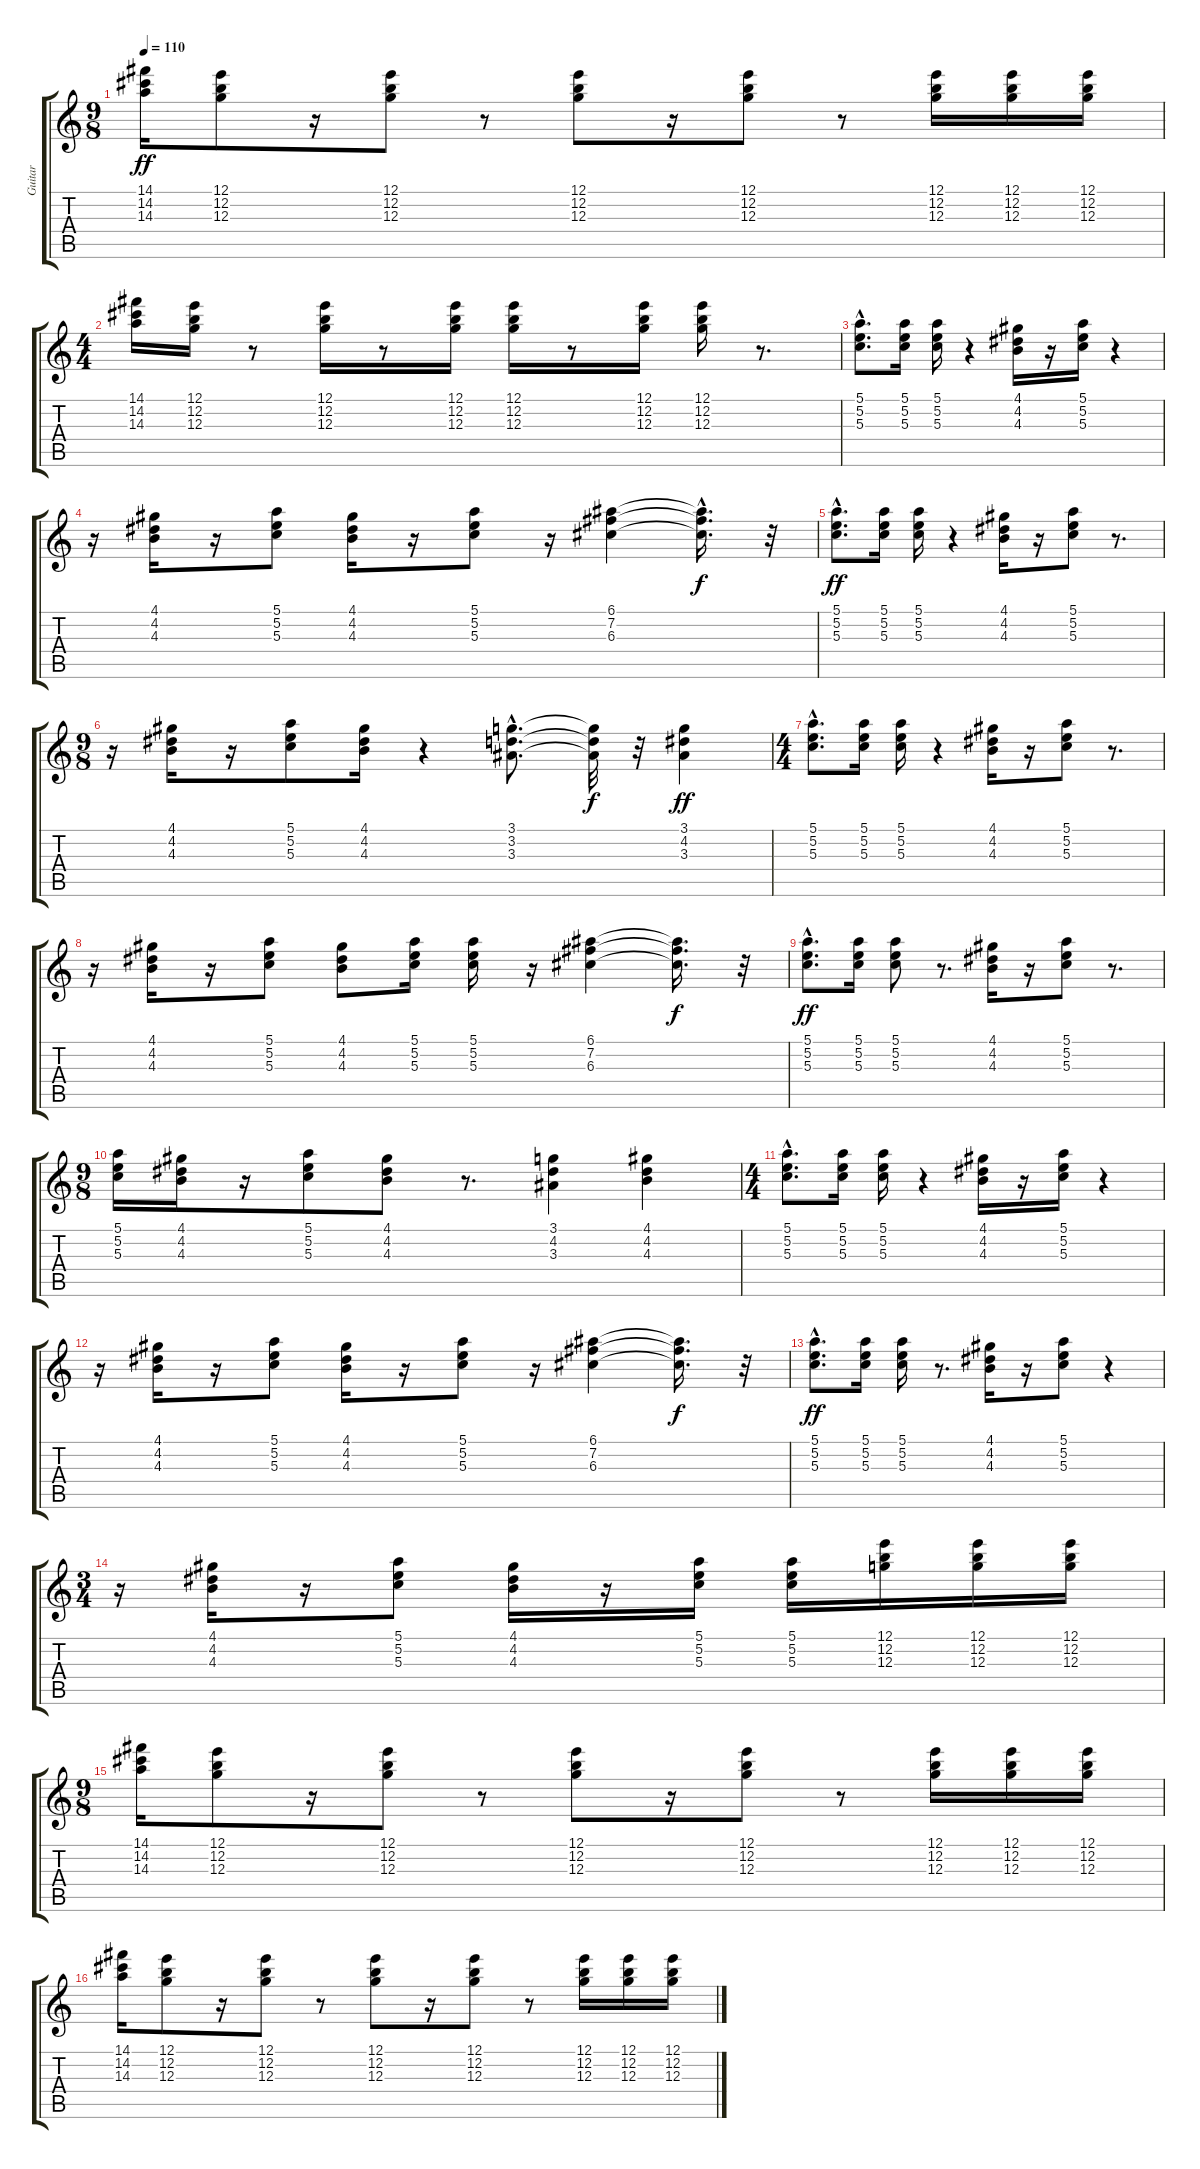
\track ("Guitar" "Guitar") {instrument electricguitarclean}
\staff {score tabs}
\tuning (E4 B3 G3 D3 A2 E2) {hide}
\ts (9 8)
\tempo 110
\clef g2
\ks c
(14.1 14.2 14.3).16{dy ff} (12.1 12.2 12.3).8 r.16 (12.1 12.2 12.3).8 r.8 (12.1 12.2 12.3).8 r.16 (12.1 12.2 12.3).8 r.8 (12.1 12.2 12.3).16 (12.1 12.2 12.3).16 (12.1 12.2 12.3).16 |
\ts (4 4)
(14.1 14.2 14.3).16 (12.1 12.2 12.3).16 r.8 (12.1 12.2 12.3).16 r.8 (12.1 12.2 12.3).16 (12.1 12.2 12.3).16 r.8 (12.1 12.2 12.3).16 (12.1 12.2 12.3).16 r.8{d} |
(5.1{hac} 5.2{hac} 5.3{hac}).8{d} (5.1 5.2 5.3).16 (5.1 5.2 5.3).16 r.4 (4.1 4.2 4.3).16 r.16 (5.1 5.2 5.3).16 r.4 |
r.16 (4.1 4.2 4.3).16 r.16 (5.1 5.2 5.3).8 (4.1 4.2 4.3).16 r.16 (5.1 5.2 5.3).8 r.16 (6.1 7.2 6.3).4 (6.1{hac t} 7.2{t} 6.3{t}).16{d dy f} r.32 |
(5.1{hac} 5.2{hac} 5.3{hac}).8{d dy ff} (5.1 5.2 5.3).16 (5.1 5.2 5.3).16 r.4 (4.1 4.2 4.3).16 r.16 (5.1 5.2 5.3).8 r.8{d} |
\ts (9 8)
r.16 (4.1 4.2 4.3).16 r.16 (5.1 5.2 5.3).8 (4.1 4.2 4.3).16 r.4 (3.1{hac} 3.2{hac} 3.3{hac}).8{d} (3.1{t} 3.2{t} 3.3{t}).32{dy f} r.32 (3.1 4.2 3.3).4{dy ff} |
\ts (4 4)
(5.1{hac} 5.2{hac} 5.3{hac}).8{d} (5.1 5.2 5.3).16 (5.1 5.2 5.3).16 r.4 (4.1 4.2 4.3).16 r.16 (5.1 5.2 5.3).8 r.8{d} |
r.16 (4.1 4.2 4.3).16 r.16 (5.1 5.2 5.3).8 (4.1 4.2 4.3).8 (5.1 5.2 5.3).16 (5.1 5.2 5.3).16 r.16 (6.1 7.2 6.3).4 (6.1{t} 7.2{t} 6.3{t}).16{d dy f} r.32 |
(5.1{hac} 5.2{hac} 5.3{hac}).8{d dy ff} (5.1 5.2 5.3).16 (5.1 5.2 5.3).8 r.8{d} (4.1 4.2 4.3).16 r.16 (5.1 5.2 5.3).8 r.8{d} |
\ts (9 8)
(5.1 5.2 5.3).16 (4.1 4.2 4.3).16 r.16 (5.1 5.2 5.3).8 (4.1 4.2 4.3).8 r.8{d} (3.1 4.2 3.3).4 (4.1 4.2 4.3).4 |
\ts (4 4)
(5.1{hac} 5.2{hac} 5.3{hac}).8{d} (5.1 5.2 5.3).16 (5.1 5.2 5.3).16 r.4 (4.1 4.2 4.3).16 r.16 (5.1 5.2 5.3).16 r.4 |
r.16 (4.1 4.2 4.3).16 r.16 (5.1 5.2 5.3).8 (4.1 4.2 4.3).16 r.16 (5.1 5.2 5.3).8 r.16 (6.1 7.2 6.3).4 (6.1{t} 7.2{t} 6.3{t}).16{d dy f} r.32 |
(5.1{hac} 5.2{hac} 5.3{hac}).8{d dy ff} (5.1 5.2 5.3).16 (5.1 5.2 5.3).16 r.8{d} (4.1 4.2 4.3).16 r.16 (5.1 5.2 5.3).8 r.4 |
\ts (3 4)
r.16 (4.1 4.2 4.3).16 r.16 (5.1 5.2 5.3).8 (4.1 4.2 4.3).16 r.16 (5.1 5.2 5.3).16 (5.1 5.2 5.3).16 (12.1 12.2 12.3).16 (12.1 12.2 12.3).16 (12.1 12.2 12.3).16 |
\ts (9 8)
(14.1 14.2 14.3).16 (12.1 12.2 12.3).8 r.16 (12.1 12.2 12.3).8 r.8 (12.1 12.2 12.3).8 r.16 (12.1 12.2 12.3).8 r.8 (12.1 12.2 12.3).16 (12.1 12.2 12.3).16 (12.1 12.2 12.3).16 |
(14.1 14.2 14.3).16 (12.1 12.2 12.3).8 r.16 (12.1 12.2 12.3).8 r.8 (12.1 12.2 12.3).8 r.16 (12.1 12.2 12.3).8 r.8 (12.1 12.2 12.3).16 (12.1 12.2 12.3).16 (12.1 12.2 12.3).16
